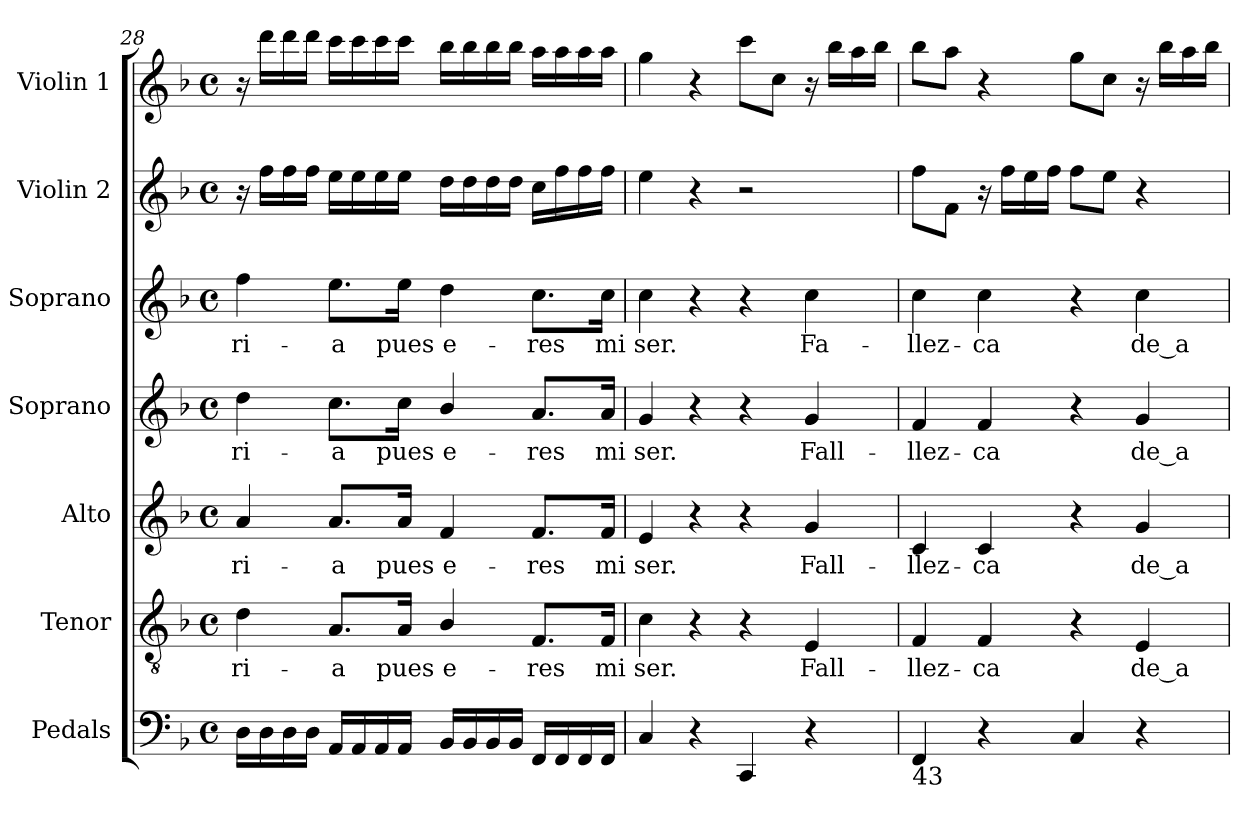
**kern	**kern	**text	**kern	**text	**kern	**text	**kern	**text	**kern	**kern
*part7	*part6	*part6	*part5	*part5	*part4	*part4	*part3	*part3	*part2	*part1
*staff7	*staff6	*staff6	*staff5	*staff5	*staff4	*staff4	*staff3	*staff3	*staff2	*staff1
*I"Pedals	*I"Tenor	*	*I"Alto	*	*I"Soprano	*	*I"Soprano	*	*I"Violin 2	*I"Violin 1
*I'Ped.	*I'T.	*	*I'A.	*	*I'S.	*	*I'S.	*	*I'Vln. 2	*I'Vln. 1
*clefF4	*clefGv2	*	*clefG2	*	*clefG2	*	*clefG2	*	*clefG2	*clefG2
*	*ITrd7c12	*	*	*	*	*	*	*	*	*
*k[b-]	*k[b-]	*	*k[b-]	*	*k[b-]	*	*k[b-]	*	*k[b-]	*k[b-]
*F:	*F:	*	*F:	*	*F:	*	*F:	*	*F:	*F:
*M4/4	*M4/4	*	*M4/4	*	*M4/4	*	*M4/4	*	*M4/4	*M4/4
*met(c)	*met(c)	*	*met(c)	*	*met(c)	*	*met(c)	*	*met(c)	*met(c)
=28	=28	=28	=28	=28	=28	=28	=28	=28	=28	=28
!	!	!LO:LY:b:color=#000000	!	!	!	!	!	!	!	!
!	!	!	!	!LO:LY:b:color=#000000	!	!	!	!	!	!
!	!	!	!	!	!	!LO:LY:b:color=#000000	!	!	!	!
!	!	!	!	!	!	!	!	!LO:LY:b:color=#000000	!	!
16Di\LL	4Di\	-ri-	4ai/	-ri-	4ddi\	-ri-	4ffi\	-ri-	16r	16r
16Di\	.	.	.	.	.	.	.	.	16ffi\LL	16dddi\LL
16Di\	.	.	.	.	.	.	.	.	16ffi\	16dddi\
16Di\JJ	.	.	.	.	.	.	.	.	16ffi\JJ	16dddi\JJ
!	!	!LO:LY:b:color=#000000	!	!	!	!	!	!	!	!
!	!	!	!	!LO:LY:b:color=#000000	!	!	!	!	!	!
!	!	!	!	!	!	!LO:LY:b:color=#000000	!	!	!	!
!	!	!	!	!	!	!	!	!LO:LY:b:color=#000000	!	!
16AAi/LL	8.AAi/L	-a	8.ai/L	-a	8.cci\L	-a	8.eei\L	-a	16eei\LL	16ccci\LL
16AAi/	.	.	.	.	.	.	.	.	16eei\	16ccci\
16AAi/	.	.	.	.	.	.	.	.	16eei\	16ccci\
!	!	!LO:LY:b:color=#000000	!	!	!	!	!	!	!	!
!	!	!	!	!LO:LY:b:color=#000000	!	!	!	!	!	!
!	!	!	!	!	!	!LO:LY:b:color=#000000	!	!	!	!
!	!	!	!	!	!	!	!	!LO:LY:b:color=#000000	!	!
16AAi/JJ	16AAi/Jk	pues	16ai/Jk	pues	16cci\Jk	pues	16eei\Jk	pues	16eei\JJ	16ccci\JJ
!	!	!LO:LY:b:color=#000000	!	!	!	!	!	!	!	!
!	!	!	!	!LO:LY:b:color=#000000	!	!	!	!	!	!
!	!	!	!	!	!	!LO:LY:b:color=#000000	!	!	!	!
!	!	!	!	!	!	!	!	!LO:LY:b:color=#000000	!	!
16BB-i/LL	4BB-i/	e-	4fi/	e-	4b-i/	e-	4ddi\	e-	16ddi\LL	16bb-i\LL
16BB-i/	.	.	.	.	.	.	.	.	16ddi\	16bb-i\
16BB-i/	.	.	.	.	.	.	.	.	16ddi\	16bb-i\
16BB-i/JJ	.	.	.	.	.	.	.	.	16ddi\JJ	16bb-i\JJ
!	!	!LO:LY:b:color=#000000	!	!	!	!	!	!	!	!
!	!	!	!	!LO:LY:b:color=#000000	!	!	!	!	!	!
!	!	!	!	!	!	!LO:LY:b:color=#000000	!	!	!	!
!	!	!	!	!	!	!	!	!LO:LY:b:color=#000000	!	!
16FFi/LL	8.FFi/L	-res	8.fi/L	-res	8.ai/L	-res	8.cci\L	-res	16cci\LL	16aai\LL
16FFi/	.	.	.	.	.	.	.	.	16ffi\	16aai\
16FFi/	.	.	.	.	.	.	.	.	16ffi\	16aai\
!	!	!LO:LY:b:color=#000000	!	!	!	!	!	!	!	!
!	!	!	!	!LO:LY:b:color=#000000	!	!	!	!	!	!
!	!	!	!	!	!	!LO:LY:b:color=#000000	!	!	!	!
!	!	!	!	!	!	!	!	!LO:LY:b:color=#000000	!	!
16FFi/JJ	16FFi/Jk	mi	16fi/Jk	mi	16ai/Jk	mi	16cci\Jk	mi	16ffi\JJ	16aai\JJ
=29	=29	=29	=29	=29	=29	=29	=29	=29	=29	=29
!	!	!LO:LY:b:color=#000000	!	!	!	!	!	!	!	!
!	!	!	!	!LO:LY:b:color=#000000	!	!	!	!	!	!
!	!	!	!	!	!	!LO:LY:b:color=#000000	!	!	!	!
!	!	!	!	!	!	!	!	!LO:LY:b:color=#000000	!	!
4Ci/	4Ci\	ser.	4ei/	ser.	4gi/	ser.	4cci\	ser.	4eei\	4ggi\
4r	4r	.	4r	.	4r	.	4r	.	4r	4r
4CCi/	4r	.	4r	.	4r	.	4r	.	2r	8ccci\L
.	.	.	.	.	.	.	.	.	.	8cci\J
!	!	!LO:LY:b:color=#000000	!	!	!	!	!	!	!	!
!	!	!	!	!LO:LY:b:color=#000000	!	!	!	!	!	!
!	!	!	!	!	!	!LO:LY:b:color=#000000	!	!	!	!
!	!	!	!	!	!	!	!	!LO:LY:b:color=#000000	!	!
4r	4EEi/	Fall-	4gi/	Fall-	4gi/	Fall-	4cci\	Fa-	.	16r
.	.	.	.	.	.	.	.	.	.	16bb-i\LL
.	.	.	.	.	.	.	.	.	.	16aai\
.	.	.	.	.	.	.	.	.	.	16bb-i\JJ
!!LO:PB:g=z
=30	=30	=30	=30	=30	=30	=30	=30	=30	=30	=30
!	!	!LO:LY:b:color=#000000	!	!	!	!	!	!	!	!
!	!	!	!	!LO:LY:b:color=#000000	!	!	!	!	!	!
!	!	!	!	!	!	!LO:LY:b:color=#000000	!	!	!	!
!LO:TX:b:t=43	!	!	!	!	!	!	!	!	!	!
!	!	!	!	!	!	!	!	!LO:LY:b:color=#000000	!	!
4FFi/	4FFi/	-llez-	4ci/	-llez-	4fi/	-llez-	4cci\	-llez-	8ffi\L	8bb-i\L
.	.	.	.	.	.	.	.	.	8fi\J	8aai\J
!	!	!LO:LY:b:color=#000000	!	!	!	!	!	!	!	!
!	!	!	!	!LO:LY:b:color=#000000	!	!	!	!	!	!
!	!	!	!	!	!	!LO:LY:b:color=#000000	!	!	!	!
!	!	!	!	!	!	!	!	!LO:LY:b:color=#000000	!	!
4r	4FFi/	-ca	4ci/	-ca	4fi/	-ca	4cci\	-ca	16r	4r
.	.	.	.	.	.	.	.	.	16ffi\LL	.
.	.	.	.	.	.	.	.	.	16eei\	.
.	.	.	.	.	.	.	.	.	16ffi\JJ	.
4Ci/	4r	.	4r	.	4r	.	4r	.	8ffi\L	8ggi\L
.	.	.	.	.	.	.	.	.	8eei\J	8cci\J
!	!	!LO:LY:b:color=#000000	!	!	!	!	!	!	!	!
!	!	!	!	!LO:LY:b:color=#000000	!	!	!	!	!	!
!	!	!	!	!	!	!LO:LY:b:color=#000000	!	!	!	!
!	!	!	!	!	!	!	!	!LO:LY:b:color=#000000	!	!
4r	4EEi/	de_a-	4gi/	de_a-	4gi/	de_a-	4cci\	de_a-	4r	16r
.	.	.	.	.	.	.	.	.	.	16bb-i\LL
.	.	.	.	.	.	.	.	.	.	16aai\
.	.	.	.	.	.	.	.	.	.	16bb-i\JJ
=	=	=	=	=	=	=	=	=	=	=
*-	*-	*-	*-	*-	*-	*-	*-	*-	*-	*-
